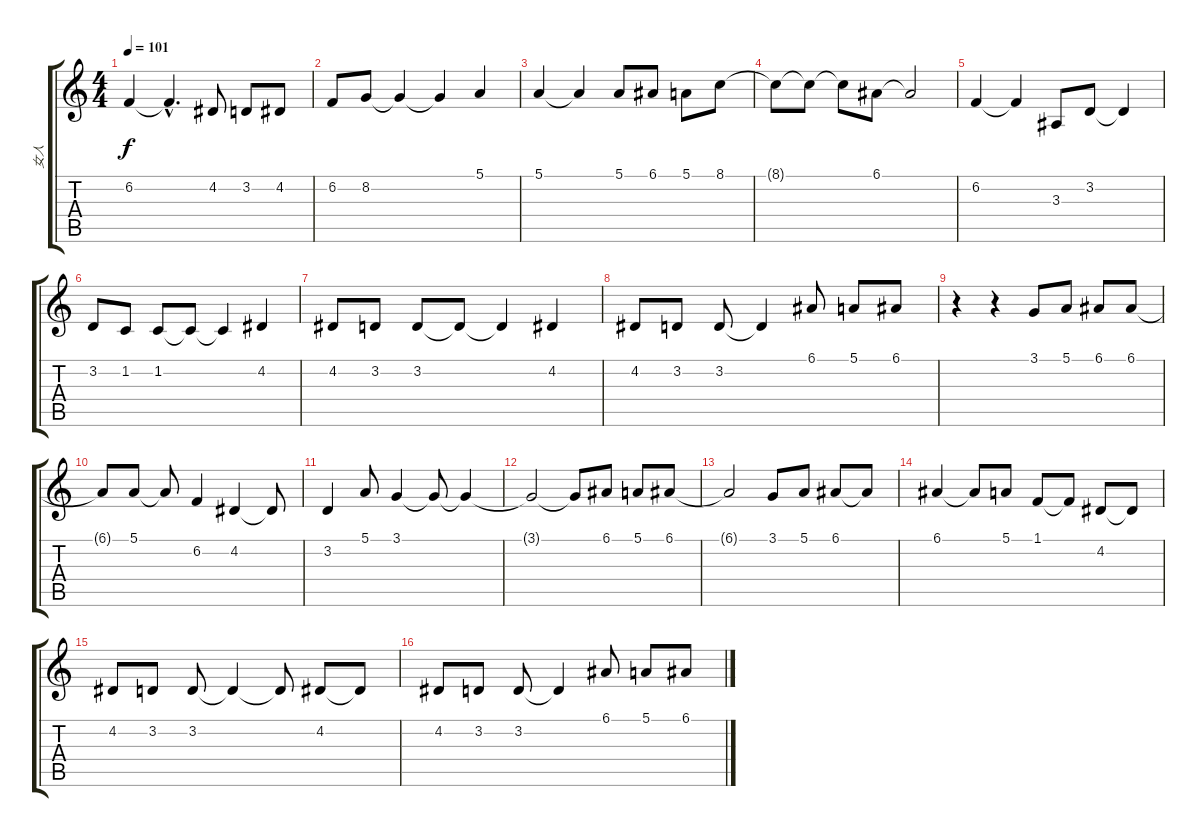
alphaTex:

\track ("女人" "女人") {instrument reedorgan}
\staff {score tabs}
\tuning (E4 B3 G3 D3 A2 D2) {hide}
\ts (4 4)
\tempo 101
\clef g2
\ks c
6.2.4{dy f} 6.2{hac t}.4{d} 4.2.8 3.2.8 4.2.8 |
6.2.8 8.2.8 8.2{t}.4 8.2{t}.4 5.1.4 |
5.1.4 5.1{t}.4 5.1.8 6.1.8 5.1.8 8.1.8 |
8.1{t}.8 8.1{t}.8 8.1{t}.8 6.1.8 6.1{t}.2 |
6.2.4 6.2{t}.4 3.3.8 3.2.8 3.2{t}.4 |
3.2.8 1.2.8 1.2.8 1.2{t}.8 1.2{t}.4 4.2.4 |
4.2.8 3.2.8 3.2.8 3.2{t}.8 3.2{t}.4 4.2.4 |
4.2.8 3.2.8 3.2.8 3.2{t}.4 6.1.8 5.1.8 6.1.8 |
r.4 r.4 3.1.8 5.1.8 6.1.8 6.1.8 |
6.1{t}.8 5.1.8 5.1{t}.8 6.2.4 4.2.4 4.2{t}.8 |
3.2.4 5.1.8 3.1.4 3.1{t}.8 3.1{t}.4 |
3.1{t}.2 3.1{t}.8 6.1.8 5.1.8 6.1.8 |
6.1{t}.2 3.1.8 5.1.8 6.1.8 6.1{t}.8 |
6.1.4 6.1{t}.8 5.1.8 1.1.8 1.1{t}.8 4.2.8 4.2{t}.8 |
4.2.8 3.2.8 3.2.8 3.2{t}.4 3.2{t}.8 4.2.8 4.2{t}.8 |
4.2.8 3.2.8 3.2.8 3.2{t}.4 6.1.8 5.1.8 6.1.8
